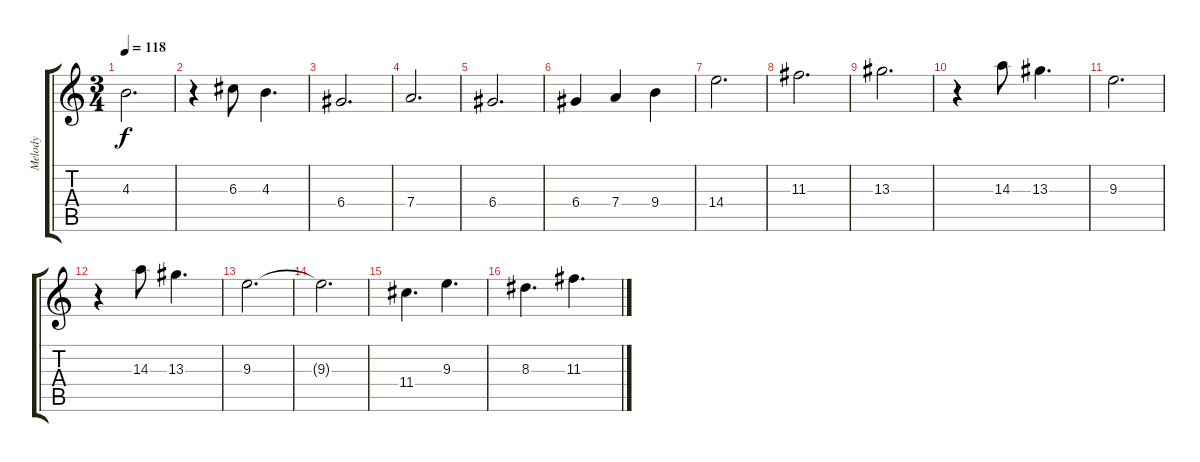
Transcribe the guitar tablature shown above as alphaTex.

\track ("Melody" "Melody") {instrument acousticguitarsteel}
\staff {score tabs}
\tuning (E4 B3 G3 D3 A2 E2) {hide}
\ts (3 4)
\tempo 118
\clef g2
\ks c
4.3.2{d dy f} |
r.4 6.3.8 4.3.4{d} |
6.4.2{d} |
7.4.2{d} |
6.4.2{d} |
6.4.4 7.4.4 9.4.4 |
14.4.2{d} |
11.3.2{d} |
13.3.2{d} |
r.4 14.3.8 13.3.4{d} |
9.3.2{d} |
r.4 14.3.8 13.3.4{d} |
9.3.2{d} |
9.3{t}.2{d} |
11.4.4{d} 9.3.4{d} |
8.3.4{d} 11.3.4{d}
